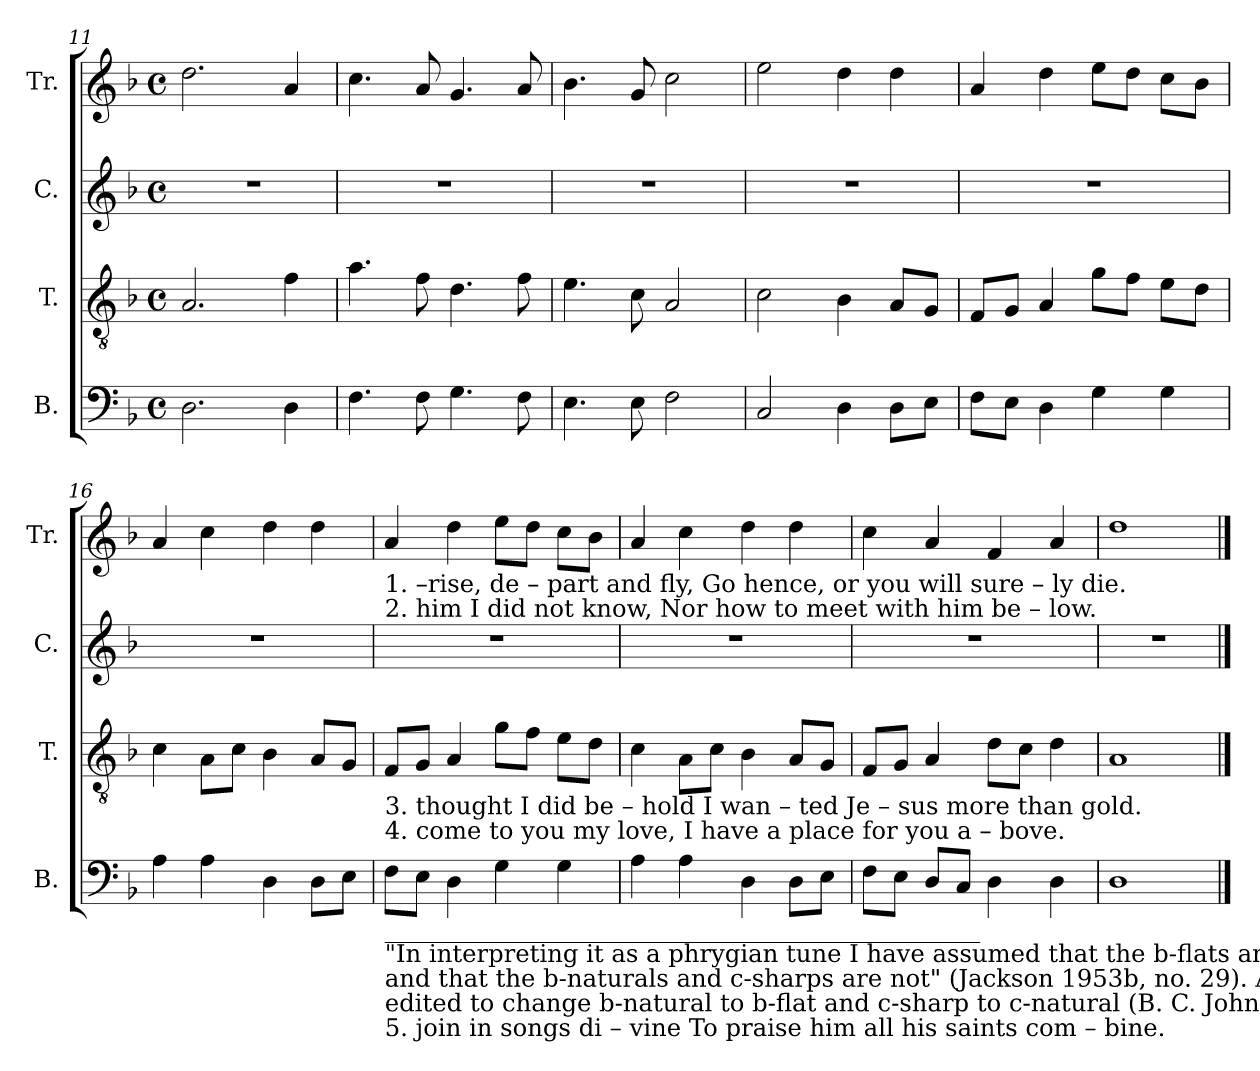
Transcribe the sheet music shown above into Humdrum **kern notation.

**kern	**kern	**kern	**kern
*part4	*part3	*part2	*part1
*staff4	*staff3	*staff2	*staff1
*I"B.	*I"T.	*I"C.	*I"Tr.
*I'B.	*I'T.	*I'C.	*I'Tr.
*clefF4	*clefGv2	*clefG2	*clefG2
*k[b-]	*k[b-]	*k[b-]	*k[b-]
*M4/4	*M4/4	*M4/4	*M4/4
*met(c)	*met(c)	*met(c)	*met(c)
=11	=11	=11	=11
2.D\	2.A/	1r	2.dd\
4D\	4f\	.	4a/
=12	=12	=12	=12
4.F\	4.a\	1r	4.cc\
8F\	8f\	.	8a/
4.G\	4.d\	.	4.g/
8F\	8f\	.	8a/
=13	=13	=13	=13
4.E\	4.e\	1r	4.b-\
8E\	8c\	.	8g/
2F\	2A/	.	2cc\
=14	=14	=14	=14
2C/	2c\	1r	2ee\
4D\	4B-\	.	4dd\
8D\L	8A/L	.	4dd\
8E\J	8G/J	.	.
=15	=15	=15	=15
8F\L	8F/L	1r	4a/
8E\J	8G/J	.	.
4D\	4A/	.	4dd\
4G\	8g\L	.	8ee\L
.	8f\J	.	8dd\J
4G\	8e\L	.	8cc\L
.	8d\J	.	8b-\J
=16	=16	=16	=16
4A\	4c\	1r	4a/
4A\	8A\L	.	4cc\
.	8c\J	.	.
4D\	4B-\	.	4dd\
8D\L	8A/L	.	4dd\
8E\J	8G/J	.	.
!!LO:LB:g=z
=17	=17	=17	=17
!	!	!	!LO:TX:b:t=1. –rise,  de –  part    and        fly,     Go    hence,   or       you      will      sure  –   ly       die.
!	!	!	!LO:TX:b:t=2. him     I        did     not   know,     Nor    how     to       meet    with     him      be –  low.
!	!LO:TX:b:t=3. thought   I   did      be  –  hold        I       wan  –  ted      Je   –   sus       more   than    gold.	!	!
!	!LO:TX:b:t=4. come    to    you     my     love,       I       have     a          place    for       you      a   –  bove.	!	!
!LO:TX:b:t=_________________________________________________	!	!	!
!LO:TX:b:t="In interpreting it as a phrygian tune I have assumed that the b-flats and c-naturals are organic	!	!	!
!LO:TX:b:t=and that the b-naturals and c-sharps are not" (Jackson 1953b, no. 29). As Jackson suggested,	!	!	!
!LO:TX:b:t=edited to change b-natural to b-flat and c-sharp to c-natural (B. C. Johnston, 2017).	!	!	!
!LO:TX:b:t=5.  join    in    songs    di   –  vine      To    praise   him       all         his     saints   com – bine.	!	!	!
8F\L	8F/L	1r	4a/
8E\J	8G/J	.	.
4D\	4A/	.	4dd\
4G\	8g\L	.	8ee\L
.	8f\J	.	8dd\J
4G\	8e\L	.	8cc\L
.	8d\J	.	8b-\J
=18	=18	=18	=18
4A\	4c\	1r	4a/
4A\	8A\L	.	4cc\
.	8c\J	.	.
4D\	4B-\	.	4dd\
8D\L	8A/L	.	4dd\
8E\J	8G/J	.	.
=19	=19	=19	=19
8F\L	8F/L	1r	4cc\
8E\J	8G/J	.	.
8D/L	4A/	.	4a/
8C/J	.	.	.
4D\	8d\L	.	4f/
.	8c\J	.	.
4D\	4d\	.	4a/
=20	=20	=20	=20
1D	1A	1r	1dd
==	==	==	==
*-	*-	*-	*-
